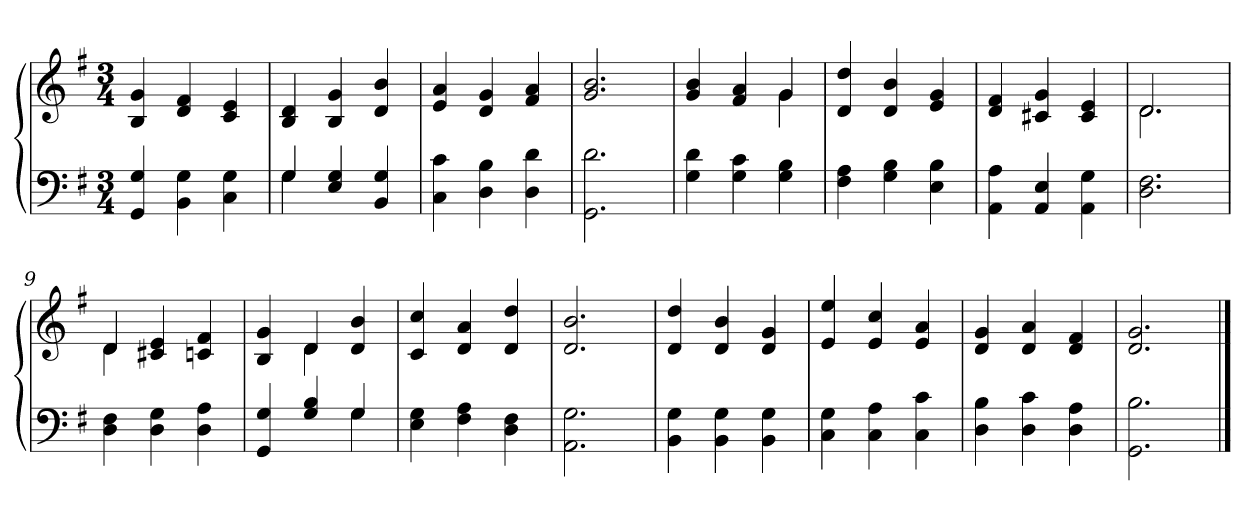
**kern	**kern
*part2	*part1
*staff2	*staff1
*clefF4	*clefG2
*k[f#]	*k[f#]
*G:	*G:
*M3/4	*M3/4
*MM140	*MM140
=1	=1
4GG/ 4G/	4B/ 4g/
4BB\ 4G\	4d/ 4f#/
4C\ 4G\	4c/ 4e/
=2	=2
*^	*
4G/	4G\	4B/ 4d/
4E/ 4G/	2ryy	4B/ 4g/
4BB/ 4G/	.	4d/ 4b/
*v	*v	*
=3	=3
4C\ 4c\	4e/ 4a/
4D\ 4B\	4d/ 4g/
4D\ 4d\	4f#/ 4a/
=4	=4
2.GG\ 2.d\	2.g/ 2.b/
=5	=5
*	*^
4G\ 4d\	4g/ 4b/	2ryy
4G\ 4c\	4f#/ 4a/	.
4G\ 4B\	4g/	4g\
*	*v	*v
=6	=6
4F#\ 4A\	4d/ 4dd/
4G\ 4B\	4d/ 4b/
4E\ 4B\	4e/ 4g/
=7	=7
4AA\ 4A\	4d/ 4f#/
4AA/ 4E/	4c#X/ 4g/
4AA\ 4G\	4c#/ 4e/
=8	=8
*	*^
2.D\ 2.F#\	2.d/	2.d\
=9	=9	=9
4D\ 4F#\	4d/	4d\
4D\ 4G\	4c#X/ 4e/	2ryy
4D\ 4A\	4cn/ 4f#/	.
=10	=10	=10
*^	*	*
4GG/ 4G/	2ryy	4B/ 4g/	4ryy
4G/ 4B/	.	4d/	4d\
4G/	4G\	4d/ 4b/	4ryy
*v	*v	*	*
*	*v	*v
=11	=11
4E\ 4G\	4c/ 4cc/
4F#\ 4A\	4d/ 4a/
4D\ 4F#\	4d/ 4dd/
=12	=12
2.AA\ 2.G\	2.d/ 2.b/
!!LO:LB:g=z
=13	=13
4BB\ 4G\	4d/ 4dd/
4BB\ 4G\	4d/ 4b/
4BB\ 4G\	4d/ 4g/
=14	=14
4C\ 4G\	4e/ 4ee/
4C\ 4A\	4e/ 4cc/
4C\ 4c\	4e/ 4a/
=15	=15
4D\ 4B\	4d/ 4g/
4D\ 4c\	4d/ 4a/
4D\ 4A\	4d/ 4f#/
=16	=16
2.GG\ 2.B\	2.d/ 2.g/
==	==
*-	*-
